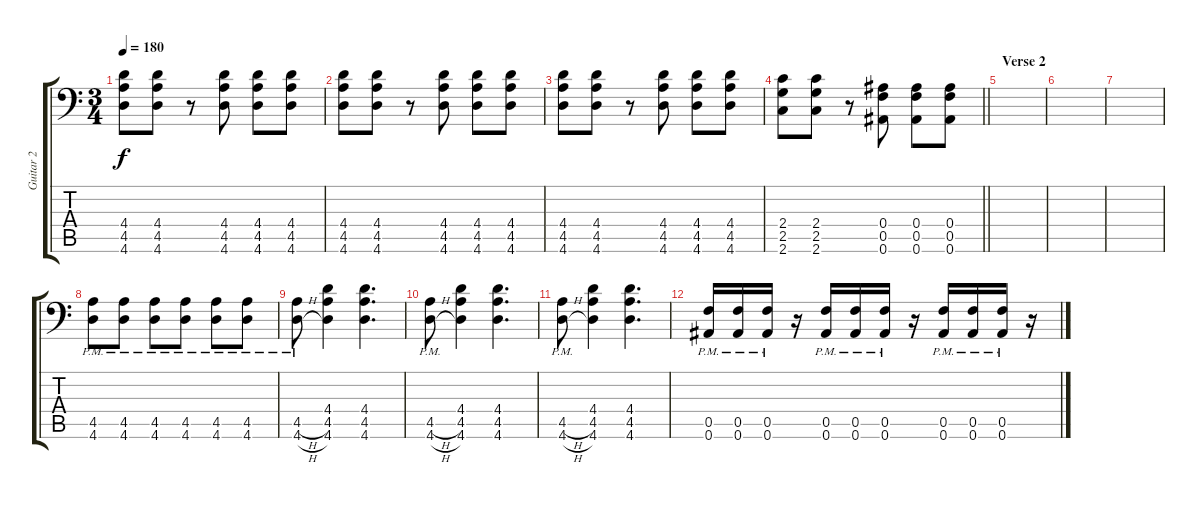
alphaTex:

\track ("Guitar 2" "Guitar 2") {instrument distortionguitar}
\staff {score tabs}
\tuning (C4 G3 Eb3 Bb2 F2 Bb1) {hide}
\ts (3 4)
\tempo 180
\clef f4
\ks c
(4.4 4.5 4.6).8{dy f} (4.4 4.5 4.6).8 r.8 (4.4 4.5 4.6).8 (4.4 4.5 4.6).8 (4.4 4.5 4.6).8 |
(4.4 4.5 4.6).8 (4.4 4.5 4.6).8 r.8 (4.4 4.5 4.6).8 (4.4 4.5 4.6).8 (4.4 4.5 4.6).8 |
(4.4 4.5 4.6).8 (4.4 4.5 4.6).8 r.8 (4.4 4.5 4.6).8 (4.4 4.5 4.6).8 (4.4 4.5 4.6).8 |
\barLineRight lightlight
(2.4 2.5 2.6).8 (2.4 2.5 2.6).8 r.8 (0.4 0.5 0.6).8 (0.4 0.5 0.6).8 (0.4 0.5 0.6).8 |
\section ("" "Verse 2")
|
|
|
(4.5{pm} 4.6{pm}).8 (4.5{pm} 4.6{pm}).8 (4.5{pm} 4.6{pm}).8 (4.5{pm} 4.6{pm}).8 (4.5{pm} 4.6{pm}).8 (4.5{pm} 4.6{pm}).8 |
(4.5{h pm} 4.6{h pm}).8 (4.4 4.5 4.6).4 (4.4 4.5 4.6).4{d} |
(4.5{h pm} 4.6{h pm}).8 (4.4 4.5 4.6).4 (4.4 4.5 4.6).4{d} |
(4.5{h pm} 4.6{h pm}).8 (4.4 4.5 4.6).4 (4.4 4.5 4.6).4{d} |
(0.5{pm} 0.6{pm}).16 (0.5{pm} 0.6{pm}).16 (0.5{pm} 0.6{pm}).16 r.16 (0.5{pm} 0.6{pm}).16 (0.5{pm} 0.6{pm}).16 (0.5{pm} 0.6{pm}).16 r.16 (0.5{pm} 0.6{pm}).16 (0.5{pm} 0.6{pm}).16 (0.5{pm} 0.6{pm}).16 r.16
